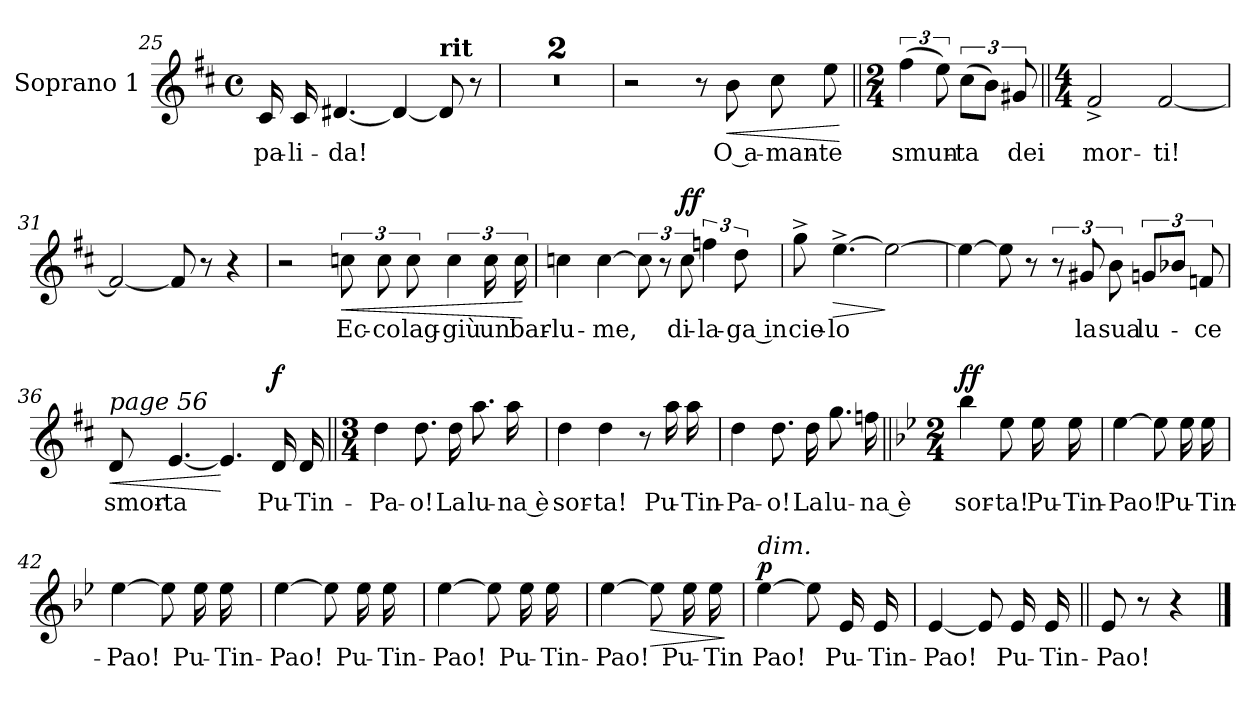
**kern	**text	**dynam
*part1	*part1	*part1
*staff1	*staff1	*staff1
*I"Soprano 1	*	*
*I'S1	*	*
!!LO:PB:g=z
*clefG2	*	*
*k[f#c#]	*	*
*M4/4	*	*
*met(c)	*	*
=25	=25	=25
!	!LO:LY:b	!
16c#/	pa-	.
!	!LO:LY:b	!
16c#/	-li-	.
!	!LO:LY:b	!
[4.d#X/	-da!	.
4d#/_	.	.
*MM45	*	*
!LO:TX:a:B:t=rit	!	!
8d#/]	.	.
8r	.	.
=26	=26	=26
1r	.	.
!!LO:PB:g=z
=27	=27	=27
1r	.	.
=28	=28	=28
2r	.	.
8r	.	.
!	!LO:LY:b	!LO:HP:b
8b\	O a-	<
!	!LO:LY:b	!
8cc#\	-man-	.
!	!LO:LY:b	!
8ee\	-te	.
.	.	[
=29||	=29||	=29||
*M2/4	*	*
!	!LO:LY:b	!
(>6ff#\	smun-	.
12ee\)	.	.
!	!LO:LY:b	!
(>12cc#\L	-ta	.
12b\J)	.	.
!	!LO:LY:b	!
12g#X/	dei	.
!!LO:PB:g=z
=30||	=30||	=30||
*M4/4	*	*
!	!LO:LY:b	!
2f#^/	mor-	.
!	!LO:LY:b	!
[2f#/	-ti!	.
=31	=31	=31
2f#/_	.	.
8f#/]	.	.
8r	.	.
4r	.	.
=32	=32	=32
2r	.	.
!	!LO:LY:b	!LO:HP:b
12ccn\	Ec-	<
!	!LO:LY:b	!
12cc\	-co	.
!	!LO:LY:b	!
12cc\	lag-	.
!	!LO:LY:b	!
6cc\	-giù	.
!	!LO:LY:b	!
24cc\	un	.
!	!LO:LY:b	!
24cc\	bar-	.
.	.	[
!!LO:PB:g=z
=33	=33	=33
!	!LO:LY:b	!
4ccn\	-lu-	.
!	!LO:LY:b	!
[4cc\	-me,	.
12cc\]	.	.
12r	.	.
!	!LO:LY:b	!LO:DY:a
12cc\	di-	ff
!	!LO:LY:b	!
6ffn\	-la-	.
!	!LO:LY:b	!
12dd\	-ga in	.
!!LO:PB:g=z
=34	=34	=34
!	!LO:LY:b	!
8gg^\	cie-	.
!	!LO:LY:b	!LO:HP:b
[4.ee^\	-lo	>
2ee\_	.	]
!!LO:PB:g=z
=35	=35	=35
4ee\_	.	.
8ee\]	.	.
8r	.	.
12r	.	.
!	!LO:LY:b	!
12g#X/	la	.
!	!LO:LY:b	!
12b\	sua	.
!	!LO:LY:b	!
12gn/L	lu-	.
12b-X/J	.	.
!	!LO:LY:b	!
12fn/	-ce	.
=36	=36	=36
!LO:TX:i:t=page 56	!	!
!	!LO:LY:b	!LO:HP:b
8d/	smor-	<
!	!LO:LY:b	!
[4.e/	-ta	.
4.e/]	.	[
!	!LO:LY:b	!LO:DY:a
16d/	Pu-	f
!	!LO:LY:b	!
16d/	-Tin-	.
!!LO:PB:g=z
=37||	=37||	=37||
*M3/4	*	*
!	!LO:LY:b	!
4dd\	-Pa-	.
!	!LO:LY:b	!
8.dd\	-o!	.
!	!LO:LY:b	!
16dd\	La	.
!	!LO:LY:b	!
8.aa\	lu-	.
!	!LO:LY:b	!
16aa\	-na è	.
=38	=38	=38
!	!LO:LY:b	!
4dd\	sor-	.
!	!LO:LY:b	!
4dd\	-ta!	.
8r	.	.
!	!LO:LY:b	!
16aa\	Pu-	.
!	!LO:LY:b	!
16aa\	-Tin-	.
!!LO:PB:g=z
=39	=39	=39
!	!LO:LY:b	!
4dd\	-Pa-	.
!	!LO:LY:b	!
8.dd\	-o!	.
!	!LO:LY:b	!
16dd\	La	.
!	!LO:LY:b	!
8.gg\	lu-	.
!	!LO:LY:b	!
16ffn\	-na è	.
=40||	=40||	=40||
*k[b-e-]	*	*
*M2/4	*	*
!	!LO:LY:b	!LO:DY:a
4bb-\	sor-	ff
!	!LO:LY:b	!
8ee-\	-ta!	.
!	!LO:LY:b	!
16ee-\	Pu-	.
!	!LO:LY:b	!
16ee-\	-Tin-	.
=41	=41	=41
!	!LO:LY:b	!
[4ee-\	-Pao!	.
8ee-\]	.	.
!	!LO:LY:b	!
16ee-\	Pu-	.
!	!LO:LY:b	!
16ee-\	-Tin-	.
=42	=42	=42
!	!LO:LY:b	!
[4ee-\	-Pao!	.
8ee-\]	.	.
!	!LO:LY:b	!
16ee-\	Pu-	.
!	!LO:LY:b	!
16ee-\	-Tin-	.
!!LO:PB:g=z
=43	=43	=43
!	!LO:LY:b	!
[4ee-\	-Pao!	.
8ee-\]	.	.
!	!LO:LY:b	!
16ee-\	Pu-	.
!	!LO:LY:b	!
16ee-\	-Tin-	.
=44	=44	=44
!	!LO:LY:b	!
[4ee-\	-Pao!	.
8ee-\]	.	.
!	!LO:LY:b	!
16ee-\	Pu-	.
!	!LO:LY:b	!
16ee-\	-Tin-	.
=45	=45	=45
!	!LO:LY:b	!
[4ee-\	-Pao!	.
!	!	!LO:HP:b
8ee-\]	.	>
!	!LO:LY:b	!
16ee-\	Pu-	.
!	!LO:LY:b	!
16ee-\	-Tin	.
.	.	]
=46	=46	=46
!LO:TX:a:i:t=dim.	!	!
!	!LO:LY:b	!LO:DY:a
[4ee-\	-Pao!	p
8ee-\]	.	.
!	!LO:LY:b	!
16e-/	Pu-	.
!	!LO:LY:b	!
16e-/	-Tin-	.
=47	=47	=47
!	!LO:LY:b	!
[4e-/	-Pao!	.
8e-/]	.	.
!	!LO:LY:b	!
16e-/	Pu-	.
!	!LO:LY:b	!
16e-/	-Tin-	.
!!LO:PB:g=z
=48||	=48||	=48||
!	!LO:LY:b	!
8e-/	-Pao!	.
8r	.	.
4r	.	.
==	==	==
*-	*-	*-
